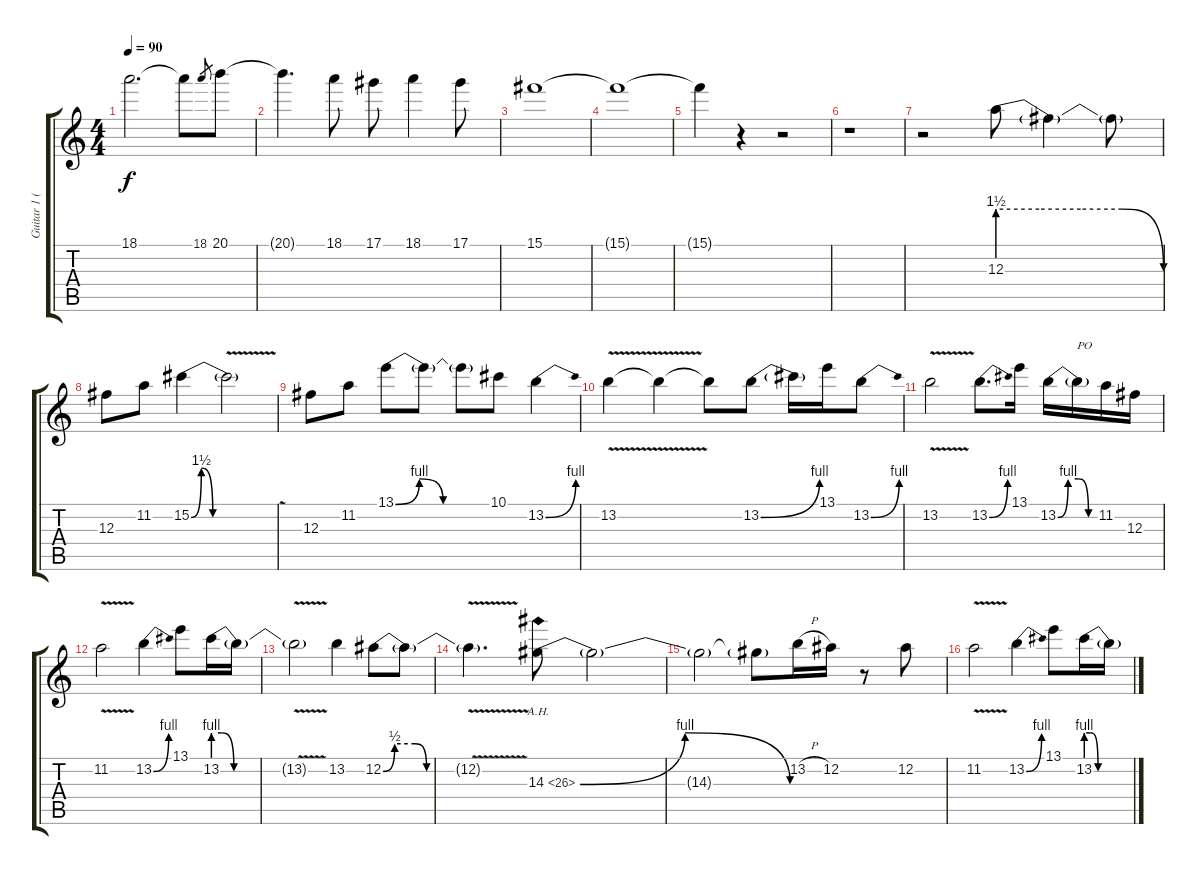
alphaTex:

\track ("Guitar 1 (Slash)" "Guitar 1 (") {instrument overdrivenguitar}
\staff {score tabs}
\tuning (Eb4 Bb3 Gb3 Db3 Ab2 Eb2) {hide}
\ts (4 4)
\tempo 90
\clef g2
\ks c
18.1.2{d dy f} 18.1{t}.8 18.1.8{gr} 20.1.8 |
20.1{t}.4{d} 18.1.8 17.1.8 18.1.4 17.1.8 |
15.1.1 |
15.1{t}.1 |
15.1{t}.4 r.4 r.2 |
r.1 |
r.2 12.3{be (custom 0 6 15 6 30 6 45 6 60 0)}.8 12.3{t}.4 12.3{t}.8 |
12.3.8 11.2.8 15.2{be (custom 0 0 7 6 15 0 60 0)}.4 15.2{v t}.2 |
12.3.8 11.2.8 13.1{be (custom 0 0 15 4 30 0 60 0)}.8 13.1{t}.8 13.1{t}.8 10.1.8 13.2{be (bend 0 0 60 4)}.4 |
13.2{v}.4 13.2{t}.4 13.2{t}.8 13.2{be (bend 0 0 60 4)}.8 13.2{t}.16 13.1.16 13.2{be (bend 0 0 60 4)}.8 |
13.2{v}.2 13.2{be (bend 0 0 60 4)}.8{d} 13.1.16 13.2{be (custom 0 0 15 4 30 4 45 0 60 0)}.16 13.2{t}.16{txt "PO"} 11.2.16 12.3.16 |
11.2{v}.2 13.2{be (bend 0 0 60 4)}.4 13.1.8 13.2{be (custom 0 4 6 4 15 0 60 0)}.16 13.2{t}.16 |
13.2{v t}.2 13.2.4 12.2{be (custom 0 0 8 2 22 2 30 0 60 0)}.8 12.2{t}.8 |
12.2{v t}.4{d} 14.3{be (bendrelease 0 0 7 4 48 4 60 0) ah 12}.8 14.3{t}.2 |
14.3{t}.2 14.3{t}.8 13.2{h}.16 12.2.16 r.8 12.2.8 |
11.2{v}.2 13.2{be (bend 0 0 60 4)}.4 13.1.8 13.2{be (custom 0 4 6 4 15 0 60 0)}.16 13.2{t}.16
